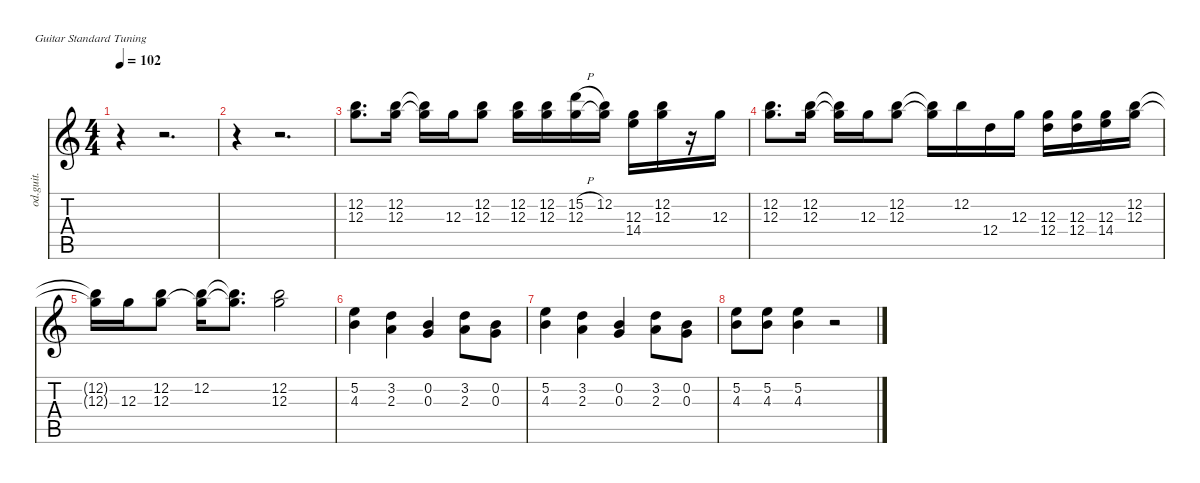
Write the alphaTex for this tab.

\defaultSystemsLayout 4
\hideDynamics
\bracketExtendMode nobrackets
\otherSystemsTrackNameOrientation horizontal
\track ("David Gilmour" "od.guit.") {instrument overdrivenguitar}
\staff {score tabs}
\tuning (E4 B3 G3 D3 A2 E2)
\ts (4 4)
\tempo 102
\clef g2
\ks c
r.4{dy f beam Down} r.2{d beam Down} |
r.4{beam Down} r.2{d beam Down} |
(12.2 12.3).8{d beam Down} (12.2 12.3).16{beam Down} (12.2{t} 12.3{t}).16{beam Down} 12.3.16{beam Down} (12.2 12.3).8{beam Down} (12.2 12.3).16{beam Down} (12.2 12.3).16{beam Down} (15.2{h} 12.3).16{beam Down} (12.2 12.3{t}).16{beam Down} (12.3 14.4).16{beam Down} (12.2 12.3).16{beam Down} r.16{beam Down} 12.3.16{beam Down} |
(12.2 12.3).8{d beam Down} (12.2 12.3).16{beam Down} (12.2{t} 12.3{t}).16{beam Down} 12.3.16{beam Down} (12.2 12.3).8{beam Down} (12.2{t} 12.3{t}).16{beam Down} 12.2.16{beam Down} 12.4.16{beam Down} 12.3.16{beam Down} (12.3 12.4).16{beam Down} (12.3 12.4).16{beam Down} (12.3 14.4).16{beam Down} (12.2 12.3).16{beam Down} |
(12.2{t} 12.3{t}).16{beam Down} 12.3.16{beam Down} (12.2 12.3).8{beam Down} (12.2 12.3{t}).16{beam Down} (12.2{t} 12.3{t}).8{d beam Down} (12.2 12.3).2{beam Down} |
(5.2 4.3).4{beam Down} (3.2 2.3).4{beam Down} (0.2 0.3).4{beam Up} (3.2 2.3).8{beam Down} (0.2 0.3).8{beam Down} |
(5.2 4.3).4{beam Down} (3.2 2.3).4{beam Down} (0.2 0.3).4{beam Up} (3.2 2.3).8{beam Down} (0.2 0.3).8{beam Down} |
(5.2 4.3).8{beam Down} (5.2 4.3).8{beam Down} (5.2 4.3).4{beam Down} r.2{beam Down}
